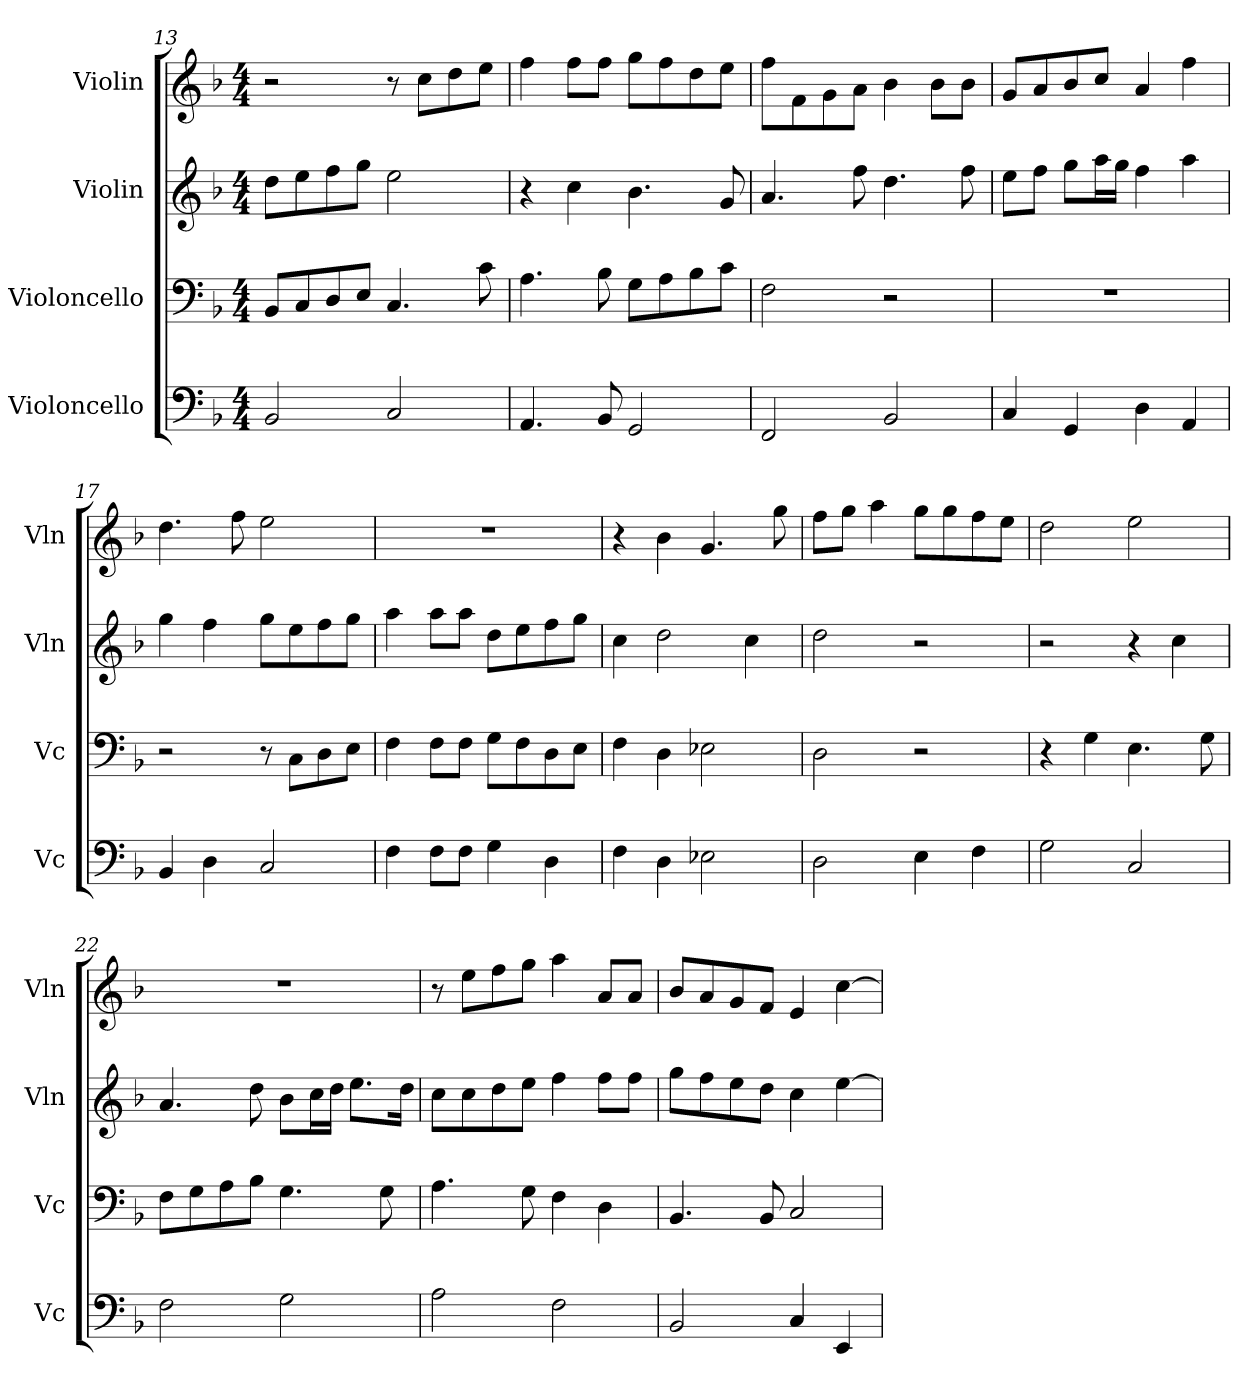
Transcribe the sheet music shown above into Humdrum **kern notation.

**kern	**kern	**kern	**kern
*part4	*part3	*part2	*part1
*staff4	*staff3	*staff2	*staff1
*I"Violoncello	*I"Violoncello	*I"Violin	*I"Violin
*I'Vc	*I'Vc	*I'Vln	*I'Vln
*clefF4	*clefF4	*clefG2	*clefG2
*k[b-]	*k[b-]	*k[b-]	*k[b-]
*M4/4	*M4/4	*M4/4	*M4/4
=13	=13	=13	=13
2BB-/	8BB-/L	8dd\L	2r
.	8C/	8ee\	.
.	8D/	8ff\	.
.	8E/J	8gg\J	.
2C/	4.C/	2ee\	8r
.	.	.	8cc\L
.	.	.	8dd\
.	8c\	.	8ee\J
=14	=14	=14	=14
4.AA/	4.A\	4r	4ff\
.	.	4cc\	8ff\L
8BB-/	8B-\	.	8ff\J
2GG/	8G\L	4.b-\	8gg\L
.	8A\	.	8ff\
.	8B-\	.	8dd\
.	8c\J	8g/	8ee\J
=15	=15	=15	=15
2FF/	2F\	4.a/	8ff\L
.	.	.	8f\
.	.	.	8g\
.	.	8ff\	8a\J
2BB-/	2r	4.dd\	4b-\
.	.	.	8b-\L
.	.	8ff\	8b-\J
=16	=16	=16	=16
4C/	1r	8ee\L	8g/L
.	.	8ff\J	8a/
4GG/	.	8gg\L	8b-/
.	.	16aa\L	8cc/J
.	.	16gg\JJ	.
4D\	.	4ff\	4a/
4AA/	.	4aa\	4ff\
=17	=17	=17	=17
4BB-/	2r	4gg\	4.dd\
4D\	.	4ff\	.
.	.	.	8ff\
2C/	8r	8gg\L	2ee\
.	8C\L	8ee\	.
.	8D\	8ff\	.
.	8E\J	8gg\J	.
=18	=18	=18	=18
4F\	4F\	4aa\	1r
8F\L	8F\L	8aa\L	.
8F\J	8F\J	8aa\J	.
4G\	8G\L	8dd\L	.
.	8F\	8ee\	.
4D\	8D\	8ff\	.
.	8E\J	8gg\J	.
=19	=19	=19	=19
4F\	4F\	4cc\	4r
4D\	4D\	2dd\	4b-\
2E-X\	2E-X\	.	4.g/
.	.	4cc\	.
.	.	.	8gg\
=20	=20	=20	=20
2D\	2D\	2dd\	8ff\L
.	.	.	8gg\J
.	.	.	4aa\
4E\	2r	2r	8gg\L
.	.	.	8gg\
4F\	.	.	8ff\
.	.	.	8ee\J
=21	=21	=21	=21
2G\	4r	2r	2dd\
.	4G\	.	.
2C/	4.E\	4r	2ee\
.	.	4cc\	.
.	8G\	.	.
=22	=22	=22	=22
2F\	8F\L	4.a/	1r
.	8G\	.	.
.	8A\	.	.
.	8B-\J	8dd\	.
2G\	4.G\	8b-\L	.
.	.	16cc\L	.
.	.	16dd\JJ	.
.	.	8.ee\L	.
.	8G\	.	.
.	.	16dd\Jk	.
=23	=23	=23	=23
2A\	4.A\	8cc\L	8r
.	.	8cc\	8ee\L
.	.	8dd\	8ff\
.	8G\	8ee\J	8gg\J
2F\	4F\	4ff\	4aa\
.	4D\	8ff\L	8a/L
.	.	8ff\J	8a/J
=24	=24	=24	=24
2BB-/	4.BB-/	8gg\L	8b-/L
.	.	8ff\	8a/
.	.	8ee\	8g/
.	8BB-/	8dd\J	8f/J
4C/	2C/	4cc\	4e/
4EE/	.	[4ee\	[4cc\
=	=	=	=
*-	*-	*-	*-
